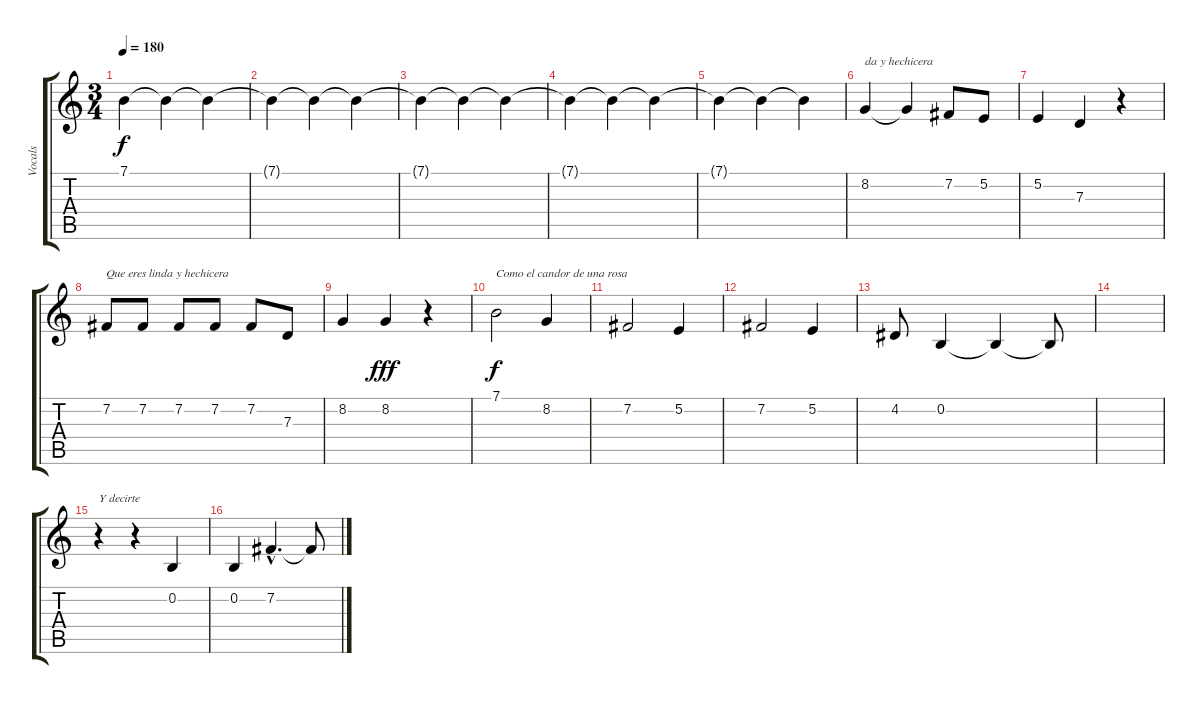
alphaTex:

\track ("Vocals" "Vocals") {instrument shakuhachi}
\staff {score tabs}
\tuning (E4 B3 G3 D3 A2 E2) {hide}
\ts (3 4)
\tempo 180
\clef g2
\ks c
7.1{t}.4{dy f} 7.1{t}.4 7.1{t}.4 |
7.1{t}.4 7.1{t}.4 7.1{t}.4 |
7.1{t}.4 7.1{t}.4 7.1{t}.4 |
7.1{t}.4 7.1{t}.4 7.1{t}.4 |
7.1{t}.4 7.1{t}.4 7.1{t}.4 |
8.2.4{txt "da y hechicera" volume 16} 8.2{t}.4 7.2.8 5.2.8 |
5.2.4 7.3.4 r.4 |
7.2.8{txt "Que eres linda y hechicera"} 7.2.8 7.2.8 7.2.8 7.2.8 7.3.8 |
8.2.4 8.2.4{dy fff} r.4 |
7.1.2{txt "Como el candor de una rosa" dy f} 8.2.4 |
7.2.2 5.2.4 |
7.2.2 5.2.4 |
4.2.8 0.2.4 0.2{t}.4 0.2{t}.8 |
|
r.4{txt "Y decirte"} r.4 0.2.4 |
0.2.4 7.2{hac}.4{d} 7.2{t}.8
